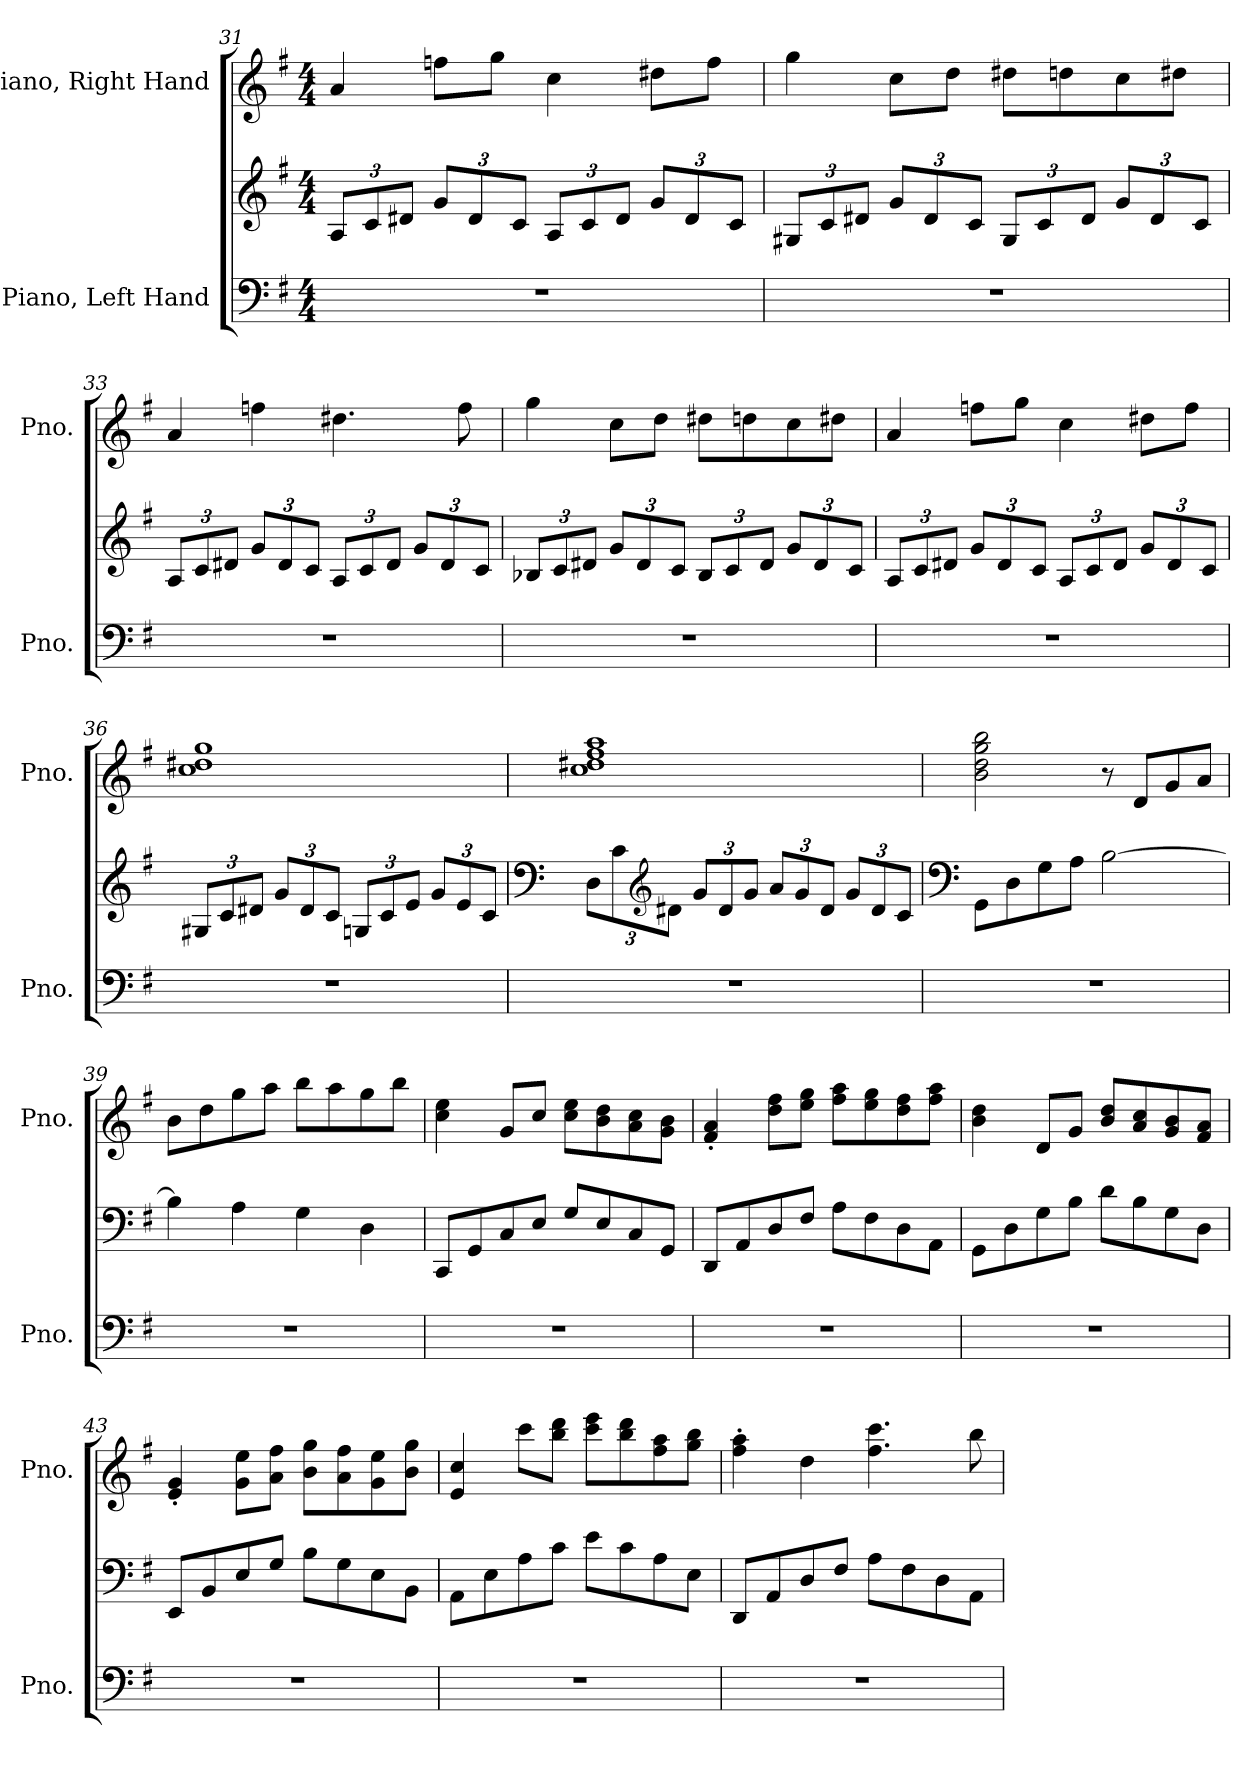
**kern	**kern	**kern
*part2	*part2	*part1
*staff3	*staff2	*staff1
*I"Piano, Left Hand	*	*I"Piano, Right Hand
*I'Pno.	*	*I'Pno.
*clefF4	*clefG2	*clefG2
*k[f#]	*k[f#]	*k[f#]
*M4/4	*M4/4	*M4/4
*	*Xbrackettup	*
=31	=31	=31
1r	12A/L	4a/
.	12c/	.
.	12d#X/J	.
.	12g/L	8ffn\L
.	12d#/	.
.	.	8gg\J
.	12c/J	.
.	12A/L	4cc\
.	12c/	.
.	12d#/J	.
.	12g/L	8dd#X\L
.	12d#/	.
.	.	8ff\J
.	12c/J	.
!!LO:LB:g=z
=32	=32	=32
1r	12G#X/L	4gg\
.	12c/	.
.	12d#X/J	.
.	12g/L	8cc\L
.	12d#/	.
.	.	8dd\J
.	12c/J	.
.	12G#/L	8dd#X\L
.	12c/	.
.	.	8ddn\
.	12d#/J	.
.	12g/L	8cc\
.	12d#/	.
.	.	8dd#X\J
.	12c/J	.
=33	=33	=33
1r	12A/L	4a/
.	12c/	.
.	12d#X/J	.
.	12g/L	4ffn\
.	12d#/	.
.	12c/J	.
.	12A/L	4.dd#X\
.	12c/	.
.	12d#/J	.
.	12g/L	.
.	12d#/	.
.	.	8ff\
.	12c/J	.
!!LO:LB:g=z
=34	=34	=34
1r	12B-X/L	4gg\
.	12c/	.
.	12d#X/J	.
.	12g/L	8cc\L
.	12d#/	.
.	.	8dd\J
.	12c/J	.
.	12B-/L	8dd#X\L
.	12c/	.
.	.	8ddn\
.	12d#/J	.
.	12g/L	8cc\
.	12d#/	.
.	.	8dd#X\J
.	12c/J	.
=35	=35	=35
1r	12A/L	4a/
.	12c/	.
.	12d#X/J	.
.	12g/L	8ffn\L
.	12d#/	.
.	.	8gg\J
.	12c/J	.
.	12A/L	4cc\
.	12c/	.
.	12d#/J	.
.	12g/L	8dd#X\L
.	12d#/	.
.	.	8ff\J
.	12c/J	.
!!LO:LB:g=z
=36	=36	=36
1r	12G#X/L	1cc 1dd#X 1gg
.	12c/	.
.	12d#X/J	.
.	12g/L	.
.	12d#/	.
.	12c/J	.
.	12Gn/L	.
.	12c/	.
.	12e/J	.
.	12g/L	.
.	12e/	.
.	12c/J	.
=37	=37	=37
*	*clefF4	*
1r	12D\L	1cc 1dd#X 1ff# 1aa
.	12c\	.
*	*clefG2	*
.	12d#X\J	.
.	12g/L	.
.	12d#/	.
.	12g/J	.
.	12a/L	.
.	12g/	.
.	12d#/J	.
.	12g/L	.
.	12d#/	.
.	12c/J	.
=38	=38	=38
*	*clefF4	*
1r	8GG\L	2b\ 2dd\ 2gg\ 2bb\
.	8D\	.
.	8G\	.
.	8A\J	.
.	[2B\	8r
.	.	8d/L
.	.	8g/
.	.	8a/J
!!LO:PB:g=z
=39	=39	=39
1r	4B\]	8b\L
.	.	8dd\
.	4A\	8gg\
.	.	8aa\J
.	4G\	8bb\L
.	.	8aa\
.	4D\	8gg\
.	.	8bb\J
=40	=40	=40
1r	8CC/L	4cc\ 4ee\
.	8GG/	.
.	8C/	8g/L
.	8E/J	8cc/J
.	8G/L	8cc\ 8ee\L
.	8E/	8b\ 8dd\
.	8C/	8a\ 8cc\
.	8GG/J	8g\ 8b\J
=41	=41	=41
1r	8DD/L	4f#/' 4a/'
.	8AA/	.
.	8D/	8dd\ 8ff#\L
.	8F#/J	8ee\ 8gg\J
.	8A\L	8ff#\ 8aa\L
.	8F#\	8ee\ 8gg\
.	8D\	8dd\ 8ff#\
.	8AA\J	8ff#\ 8aa\J
=42	=42	=42
1r	8GG\L	4b\ 4dd\
.	8D\	.
.	8G\	8d/L
.	8B\J	8g/J
.	8d\L	8b/ 8dd/L
.	8B\	8a/ 8cc/
.	8G\	8g/ 8b/
.	8D\J	8f#/ 8a/J
=43	=43	=43
1r	8EE/L	4e/' 4g/'
.	8BB/	.
.	8E/	8g\ 8ee\L
.	8G/J	8a\ 8ff#\J
.	8B\L	8b\ 8gg\L
.	8G\	8a\ 8ff#\
.	8E\	8g\ 8ee\
.	8BB\J	8b\ 8gg\J
!!LO:LB:g=z
=44	=44	=44
1r	8AA\L	4e/ 4cc/
.	8E\	.
.	8A\	8ccc\L
.	8c\J	8bb\ 8ddd\J
.	8e\L	8ccc\ 8eee\L
.	8c\	8bb\ 8ddd\
.	8A\	8ff#\ 8aa\
.	8E\J	8gg\ 8bb\J
=45	=45	=45
1r	8DD/L	4ff#\' 4aa\'
.	8AA/	.
.	8D/	4dd\
.	8F#/J	.
.	8A\L	4.ff#\ 4.ccc\
.	8F#\	.
.	8D\	.
.	8AA\J	8bb\
=	=	=
*-	*-	*-
